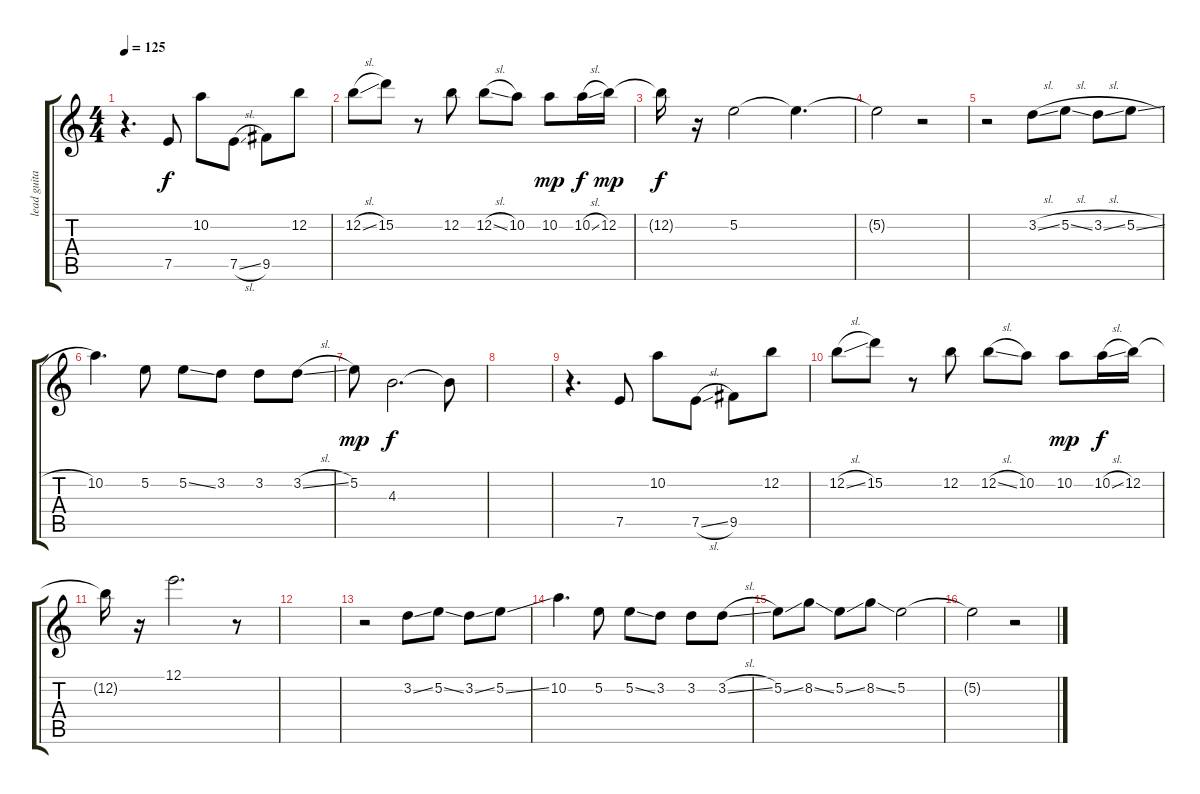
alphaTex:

\track ("lead guitar" "lead guita") {instrument electricguitarjazz}
\staff {score tabs}
\tuning (E4 B3 G3 D3 A2 E2) {hide}
\ts (4 4)
\tempo 125
\clef g2
\ks c
r.4{d dy f instrument electricguitarjazz} 7.5.8 10.2.8 7.5{sl}.8 9.5.8 12.2.8 |
12.2{sl}.8 15.2.8 r.8 12.2.8 12.2{sl}.8 10.2.8 10.2.8{dy mp} 10.2{sl}.16{dy f} 12.2.16{dy mp} |
12.2{t}.16{dy f} r.16 5.2.2 5.2{t}.4{d} |
5.2{t}.2 r.2 |
r.2 3.2{sl}.8 5.2{sl}.8 3.2{sl}.8 5.2{sl}.8 |
10.2.4{d} 5.2.8 5.2{ss}.8 3.2.8 3.2.8 3.2{sl}.8 |
5.2.8{dy mp} 4.3.2{d dy f} 4.3{t}.8 |
|
r.4{d} 7.5.8 10.2.8 7.5{sl}.8 9.5.8 12.2.8 |
12.2{sl}.8 15.2.8 r.8 12.2.8 12.2{sl}.8 10.2.8 10.2.8{dy mp} 10.2{sl}.16{dy f} 12.2.16 |
12.2{t}.16 r.16 12.1.2{d} r.8 |
|
r.2 3.2{ss}.8 5.2{ss}.8 3.2{ss}.8 5.2{ss}.8 |
10.2.4{d} 5.2.8 5.2{ss}.8 3.2.8 3.2.8 3.2{sl}.8 |
5.2{ss}.8 8.2{ss}.8 5.2{ss}.8 8.2{ss}.8 5.2.2 |
5.2{t}.2 r.2
